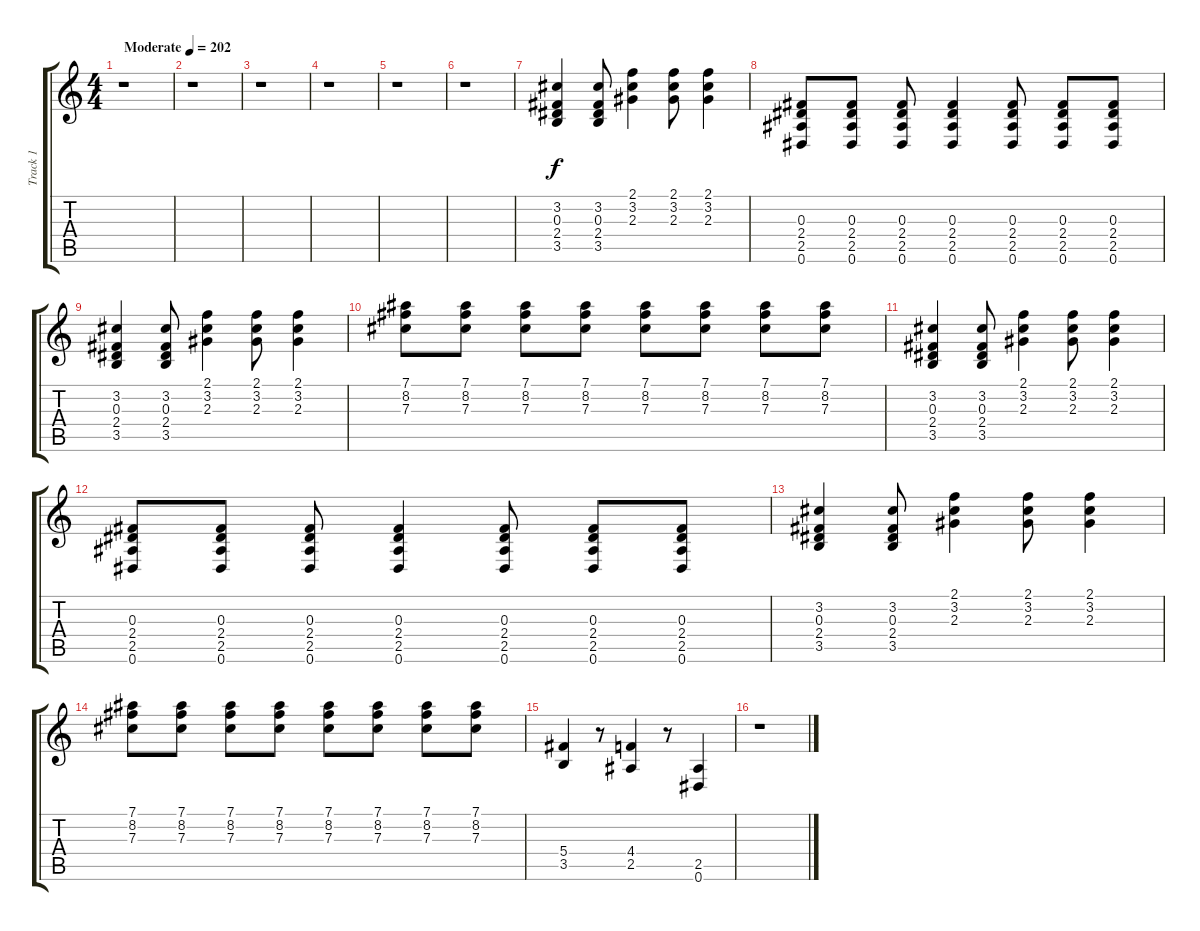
\track ("Track 1" "Track 1") {instrument overdrivenguitar}
\staff {score tabs}
\tuning (Eb4 Bb3 Gb3 Db3 Ab2 Eb2) {hide}
\ts (4 4)
\tempo (202 "Moderate")
\clef g2
\ks c
r.1{dy f instrument overdrivenguitar} |
r.1 |
r.1 |
r.1 |
r.1 |
r.1 |
(3.2 0.3 2.4 3.5).4 (3.2 0.3 2.4 3.5).8 (2.1 3.2 2.3).4 (2.1 3.2 2.3).8 (2.1 3.2 2.3).4 |
(0.3 2.4 2.5 0.6).8 (0.3 2.4 2.5 0.6).8 (0.3 2.4 2.5 0.6).8 (0.3 2.4 2.5 0.6).4 (0.3 2.4 2.5 0.6).8 (0.3 2.4 2.5 0.6).8 (0.3 2.4 2.5 0.6).8 |
(3.2 0.3 2.4 3.5).4 (3.2 0.3 2.4 3.5).8 (2.1 3.2 2.3).4 (2.1 3.2 2.3).8 (2.1 3.2 2.3).4 |
(7.1 8.2 7.3).8 (7.1 8.2 7.3).8 (7.1 8.2 7.3).8 (7.1 8.2 7.3).8 (7.1 8.2 7.3).8 (7.1 8.2 7.3).8 (7.1 8.2 7.3).8 (7.1 8.2 7.3).8 |
(3.2 0.3 2.4 3.5).4 (3.2 0.3 2.4 3.5).8 (2.1 3.2 2.3).4 (2.1 3.2 2.3).8 (2.1 3.2 2.3).4 |
(0.3 2.4 2.5 0.6).8 (0.3 2.4 2.5 0.6).8 (0.3 2.4 2.5 0.6).8 (0.3 2.4 2.5 0.6).4 (0.3 2.4 2.5 0.6).8 (0.3 2.4 2.5 0.6).8 (0.3 2.4 2.5 0.6).8 |
(3.2 0.3 2.4 3.5).4 (3.2 0.3 2.4 3.5).8 (2.1 3.2 2.3).4 (2.1 3.2 2.3).8 (2.1 3.2 2.3).4 |
(7.1 8.2 7.3).8 (7.1 8.2 7.3).8 (7.1 8.2 7.3).8 (7.1 8.2 7.3).8 (7.1 8.2 7.3).8 (7.1 8.2 7.3).8 (7.1 8.2 7.3).8 (7.1 8.2 7.3).8 |
(5.4 3.5).4 r.8 (4.4 2.5).4 r.8 (2.5 0.6).4 |
r.1
